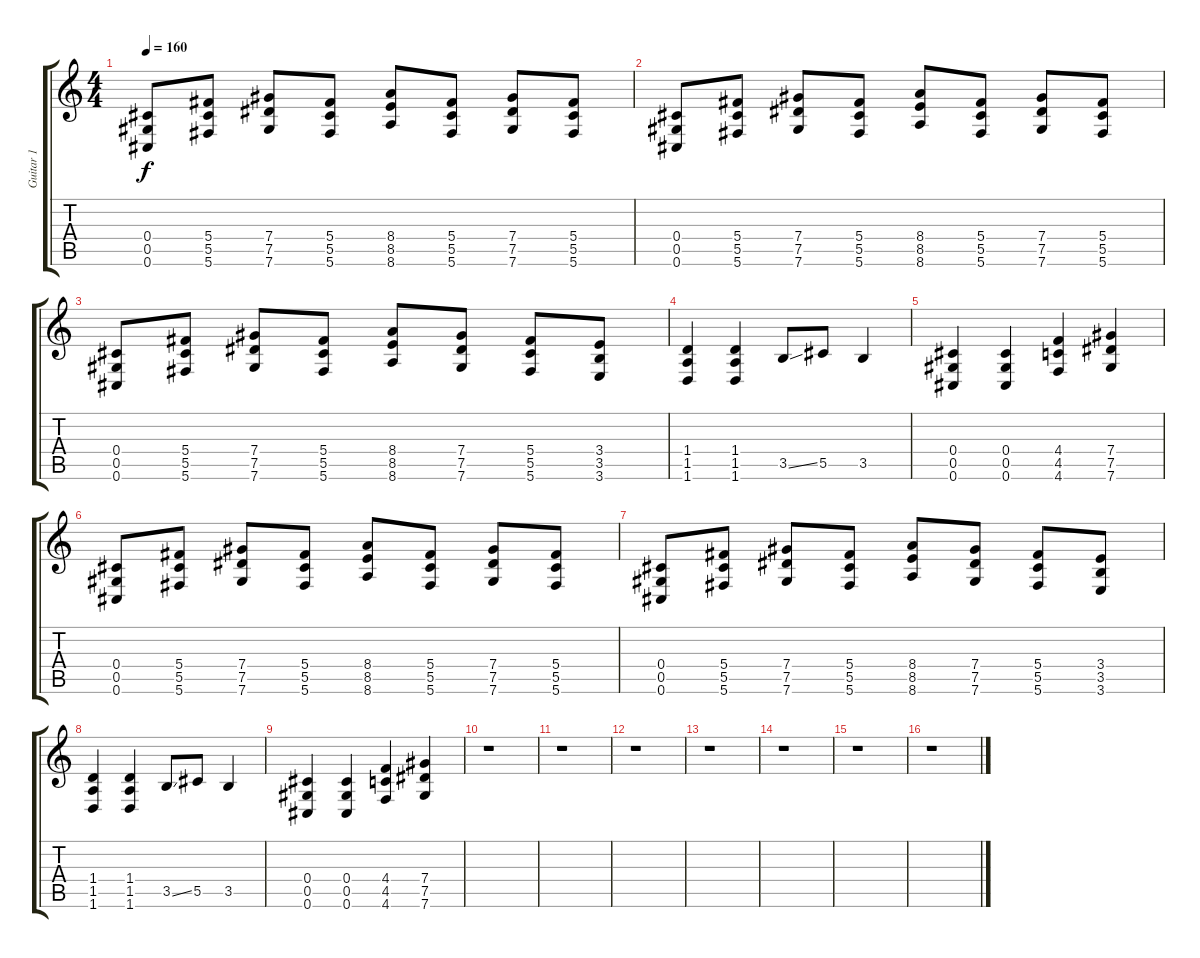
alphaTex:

\track ("Guitar 1" "Guitar 1") {instrument overdrivenguitar}
\staff {score tabs}
\tuning (Eb4 Bb3 Gb3 Db3 Ab2 Db2) {hide}
\ts (4 4)
\tempo 160
\clef g2
\ks c
(0.4 0.5 0.6).8{dy f volume 13 instrument overdrivenguitar} (5.4 5.5 5.6).8 (7.4 7.5 7.6).8 (5.4 5.5 5.6).8 (8.4 8.5 8.6).8 (5.4 5.5 5.6).8 (7.4 7.5 7.6).8 (5.4 5.5 5.6).8 |
(0.4 0.5 0.6).8{volume 13 instrument overdrivenguitar} (5.4 5.5 5.6).8 (7.4 7.5 7.6).8 (5.4 5.5 5.6).8 (8.4 8.5 8.6).8 (5.4 5.5 5.6).8 (7.4 7.5 7.6).8 (5.4 5.5 5.6).8 |
(0.4 0.5 0.6).8 (5.4 5.5 5.6).8 (7.4 7.5 7.6).8 (5.4 5.5 5.6).8 (8.4 8.5 8.6).8 (7.4 7.5 7.6).8 (5.4 5.5 5.6).8 (3.4 3.5 3.6).8 |
(1.4 1.5 1.6).4 (1.4 1.5 1.6).4 3.5{ss}.8 5.5.8 3.5.4 |
(0.4 0.5 0.6).4 (0.4 0.5 0.6).4 (4.4 4.5 4.6).4 (7.4 7.5 7.6).4 |
(0.4 0.5 0.6).8 (5.4 5.5 5.6).8 (7.4 7.5 7.6).8 (5.4 5.5 5.6).8 (8.4 8.5 8.6).8 (5.4 5.5 5.6).8 (7.4 7.5 7.6).8 (5.4 5.5 5.6).8 |
(0.4 0.5 0.6).8 (5.4 5.5 5.6).8 (7.4 7.5 7.6).8 (5.4 5.5 5.6).8 (8.4 8.5 8.6).8 (7.4 7.5 7.6).8 (5.4 5.5 5.6).8 (3.4 3.5 3.6).8 |
(1.4 1.5 1.6).4 (1.4 1.5 1.6).4 3.5{ss}.8 5.5.8 3.5.4 |
(0.4 0.5 0.6).4 (0.4 0.5 0.6).4 (4.4 4.5 4.6).4 (7.4 7.5 7.6).4 |
r.1 |
r.1 |
r.1 |
r.1 |
r.1 |
r.1 |
r.1
